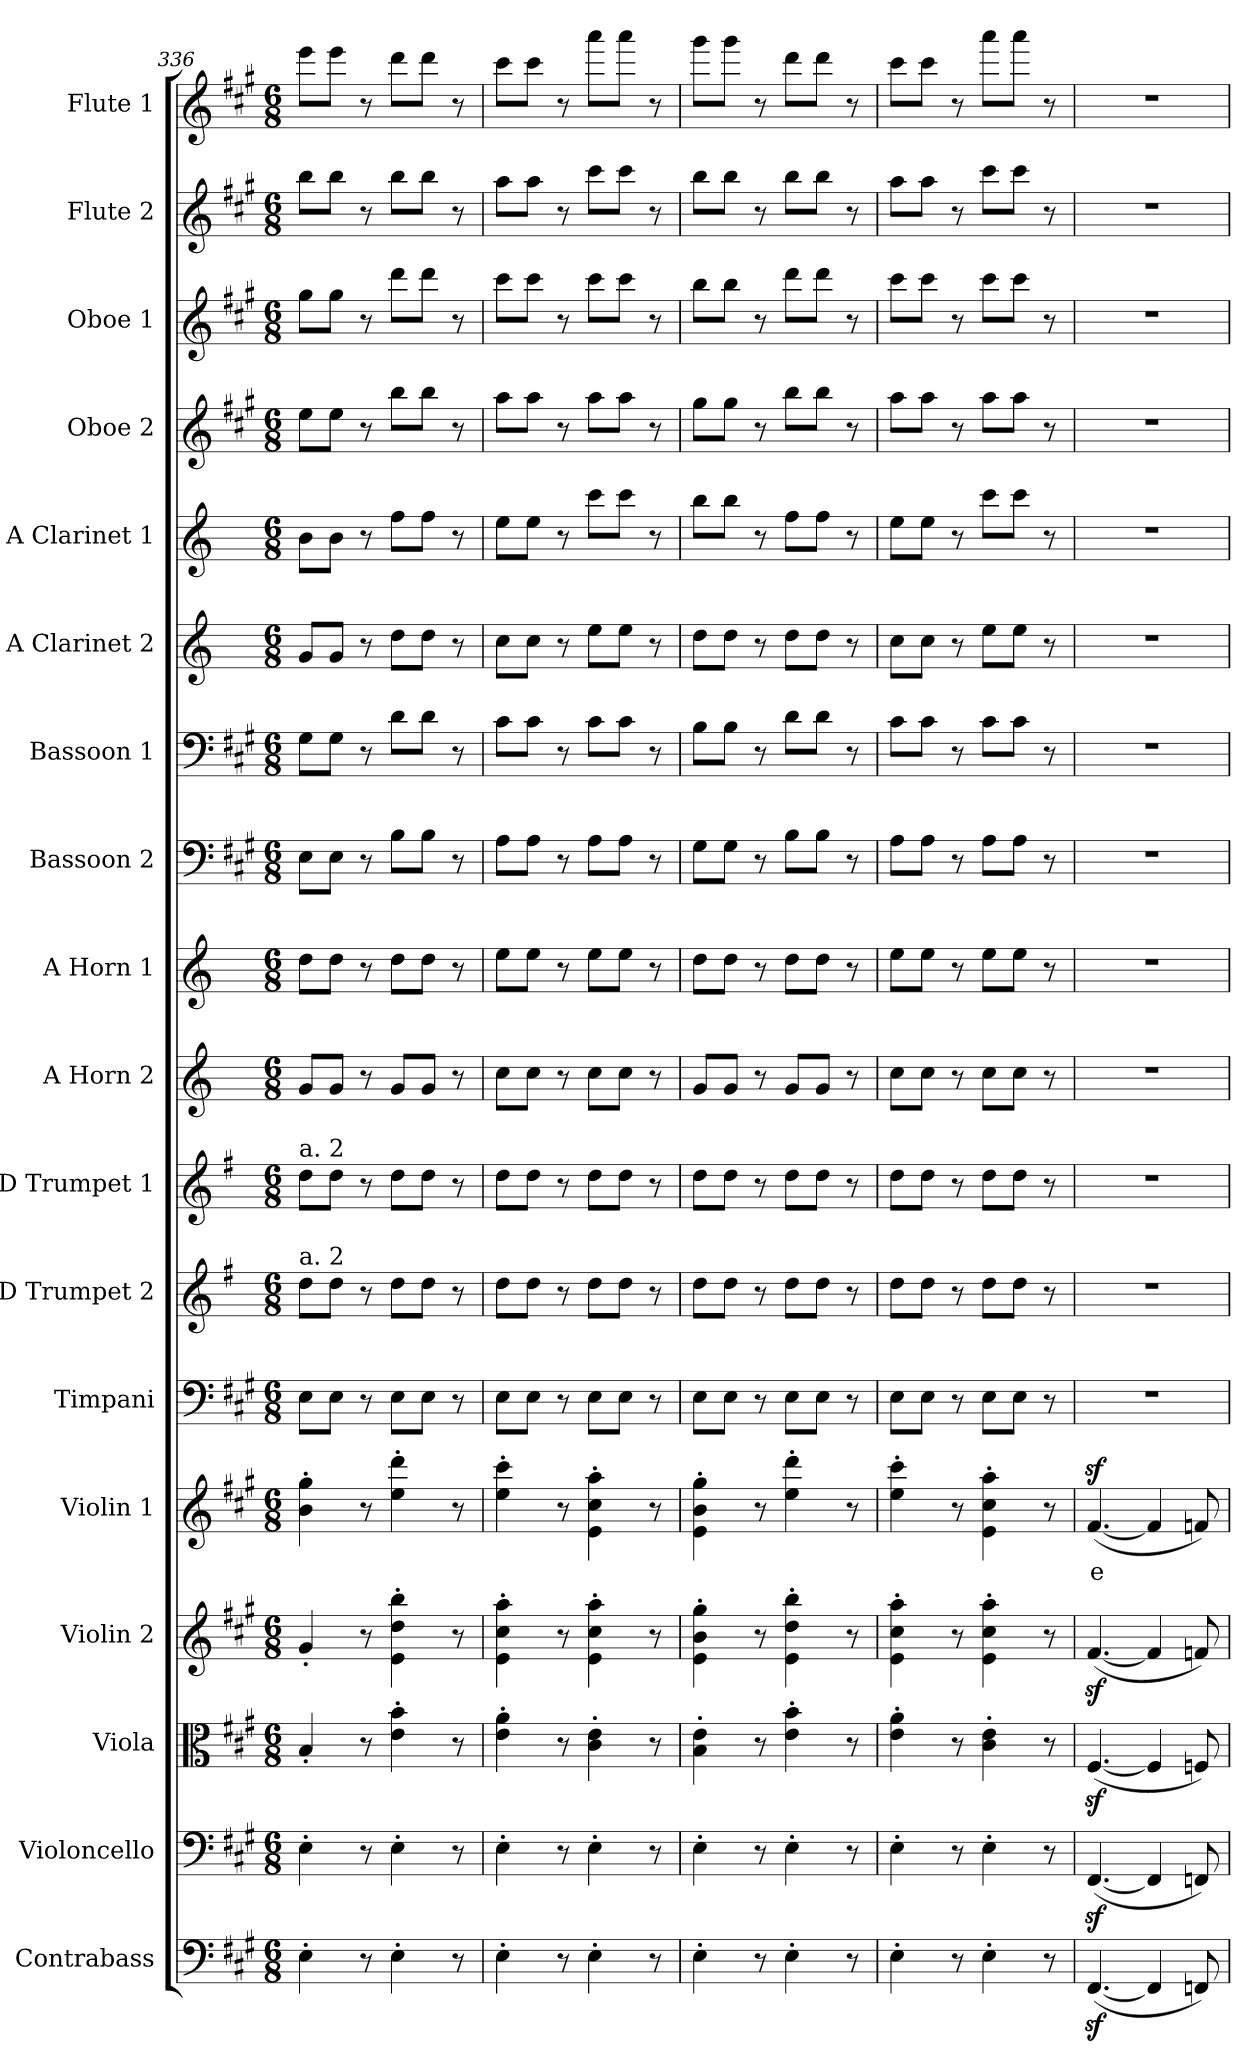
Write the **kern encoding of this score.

**kern	**kern	**kern	**kern	**kern	**text	**kern	**kern	**kern	**kern	**kern	**kern	**kern	**kern	**kern	**kern	**kern	**kern	**kern
*part18	*part17	*part16	*part15	*part14	*part14	*part13	*part12	*part11	*part10	*part9	*part8	*part7	*part6	*part5	*part4	*part3	*part2	*part1
*staff18	*staff17	*staff16	*staff15	*staff14	*staff14	*staff13	*staff12	*staff11	*staff10	*staff9	*staff8	*staff7	*staff6	*staff5	*staff4	*staff3	*staff2	*staff1
*I"Contrabass	*I"Violoncello	*I"Viola	*I"Violin 2	*I"Violin 1	*	*I"Timpani	*I"D Trumpet 2	*I"D Trumpet 1	*I"A Horn 2	*I"A Horn 1	*I"Bassoon 2	*I"Bassoon 1	*I"A Clarinet 2	*I"A Clarinet 1	*I"Oboe 2	*I"Oboe 1	*I"Flute 2	*I"Flute 1
*I'Cb	*I'Vc	*I'Vla	*I'Vln 2	*I'Vln 1	*	*I'Timp	*I'Tpt 2	*I'Tpt 1	*I'Hn 2	*I'Hn 1	*I'Bsn 2	*I'Bsn 1	*I'Cl 2	*I'Cl 1	*I'Ob 2	*I'Ob 1	*I'Fl 2	*I'Fl 1
*clefF4	*clefF4	*clefC3	*clefG2	*clefG2	*	*clefF4	*clefG2	*clefG2	*clefG2	*clefG2	*clefF4	*clefF4	*clefG2	*clefG2	*clefG2	*clefG2	*clefG2	*clefG2
*ITrd7c12	*	*	*	*	*	*	*ITrd-1c-2	*ITrd-1c-2	*ITrd2c3	*ITrd2c3	*	*	*ITrd2c3	*ITrd2c3	*	*	*	*
*k[f#c#g#]	*k[f#c#g#]	*k[f#c#g#]	*k[f#c#g#]	*k[f#c#g#]	*	*k[f#c#g#]	*k[f#c#g#]	*k[f#c#g#]	*k[f#c#g#]	*k[f#c#g#]	*k[f#c#g#]	*k[f#c#g#]	*k[f#c#g#]	*k[f#c#g#]	*k[f#c#g#]	*k[f#c#g#]	*k[f#c#g#]	*k[f#c#g#]
*M6/8	*M6/8	*M6/8	*M6/8	*M6/8	*	*M6/8	*M6/8	*M6/8	*M6/8	*M6/8	*M6/8	*M6/8	*M6/8	*M6/8	*M6/8	*M6/8	*M6/8	*M6/8
=336	=336	=336	=336	=336	=336	=336	=336	=336	=336	=336	=336	=336	=336	=336	=336	=336	=336	=336
!	!	!	!	!	!	!	!	!LO:TX:a:t=a. 2	!	!	!	!	!	!	!	!	!	!
!	!	!	!	!	!	!	!LO:TX:a:t=a. 2	!	!	!	!	!	!	!	!	!	!	!
4EE'\	4E'\	4B'/	4g#'/	4b\' 4gg#\'	.	8E\L	8ee\L	8ee\L	8e/L	8b\L	8E\L	8G#\L	8e/L	8g#\L	8ee\L	8gg#\L	8bb\L	8eee\L
.	.	.	.	.	.	8E\J	8ee\J	8ee\J	8e/J	8b\J	8E\J	8G#\J	8e/J	8g#\J	8ee\J	8gg#\J	8bb\J	8eee\J
8r	8r	8r	8r	8r	.	8r	8r	8r	8r	8r	8r	8r	8r	8r	8r	8r	8r	8r
4EE'\	4E'\	4e\' 4b\'	4e\' 4dd\' 4bb\'	4ee\' 4ddd\'	.	8E\L	8ee\L	8ee\L	8e/L	8b\L	8B\L	8d\L	8b\L	8dd\L	8bb\L	8ddd\L	8bb\L	8ddd\L
.	.	.	.	.	.	8E\J	8ee\J	8ee\J	8e/J	8b\J	8B\J	8d\J	8b\J	8dd\J	8bb\J	8ddd\J	8bb\J	8ddd\J
8r	8r	8r	8r	8r	.	8r	8r	8r	8r	8r	8r	8r	8r	8r	8r	8r	8r	8r
=337	=337	=337	=337	=337	=337	=337	=337	=337	=337	=337	=337	=337	=337	=337	=337	=337	=337	=337
4EE'\	4E'\	4e\' 4a\'	4e\' 4cc#\' 4aa\'	4ee\' 4ccc#\'	.	8E\L	8ee\L	8ee\L	8a\L	8cc#\L	8A\L	8c#\L	8a\L	8cc#\L	8aa\L	8ccc#\L	8aa\L	8ccc#\L
.	.	.	.	.	.	8E\J	8ee\J	8ee\J	8a\J	8cc#\J	8A\J	8c#\J	8a\J	8cc#\J	8aa\J	8ccc#\J	8aa\J	8ccc#\J
8r	8r	8r	8r	8r	.	8r	8r	8r	8r	8r	8r	8r	8r	8r	8r	8r	8r	8r
4EE'\	4E'\	4c#\' 4e\'	4e\' 4cc#\' 4aa\'	4e\' 4cc#\' 4aa\'	.	8E\L	8ee\L	8ee\L	8a\L	8cc#\L	8A\L	8c#\L	8cc#\L	8aa\L	8aa\L	8ccc#\L	8ccc#\L	8aaa\L
.	.	.	.	.	.	8E\J	8ee\J	8ee\J	8a\J	8cc#\J	8A\J	8c#\J	8cc#\J	8aa\J	8aa\J	8ccc#\J	8ccc#\J	8aaa\J
8r	8r	8r	8r	8r	.	8r	8r	8r	8r	8r	8r	8r	8r	8r	8r	8r	8r	8r
=338	=338	=338	=338	=338	=338	=338	=338	=338	=338	=338	=338	=338	=338	=338	=338	=338	=338	=338
4EE'\	4E'\	4B\' 4e\'	4e\' 4b\' 4gg#\'	4e\' 4b\' 4gg#\'	.	8E\L	8ee\L	8ee\L	8e/L	8b\L	8G#\L	8B\L	8b\L	8gg#\L	8gg#\L	8bb\L	8bb\L	8ggg#\L
.	.	.	.	.	.	8E\J	8ee\J	8ee\J	8e/J	8b\J	8G#\J	8B\J	8b\J	8gg#\J	8gg#\J	8bb\J	8bb\J	8ggg#\J
8r	8r	8r	8r	8r	.	8r	8r	8r	8r	8r	8r	8r	8r	8r	8r	8r	8r	8r
4EE'\	4E'\	4e\' 4b\'	4e\' 4dd\' 4bb\'	4ee\' 4ddd\'	.	8E\L	8ee\L	8ee\L	8e/L	8b\L	8B\L	8d\L	8b\L	8dd\L	8bb\L	8ddd\L	8bb\L	8ddd\L
.	.	.	.	.	.	8E\J	8ee\J	8ee\J	8e/J	8b\J	8B\J	8d\J	8b\J	8dd\J	8bb\J	8ddd\J	8bb\J	8ddd\J
8r	8r	8r	8r	8r	.	8r	8r	8r	8r	8r	8r	8r	8r	8r	8r	8r	8r	8r
!!LO:PB:g=z
=339	=339	=339	=339	=339	=339	=339	=339	=339	=339	=339	=339	=339	=339	=339	=339	=339	=339	=339
4EE'\	4E'\	4e\' 4a\'	4e\' 4cc#\' 4aa\'	4ee\' 4ccc#\'	.	8E\L	8ee\L	8ee\L	8a\L	8cc#\L	8A\L	8c#\L	8a\L	8cc#\L	8aa\L	8ccc#\L	8aa\L	8ccc#\L
.	.	.	.	.	.	8E\J	8ee\J	8ee\J	8a\J	8cc#\J	8A\J	8c#\J	8a\J	8cc#\J	8aa\J	8ccc#\J	8aa\J	8ccc#\J
8r	8r	8r	8r	8r	.	8r	8r	8r	8r	8r	8r	8r	8r	8r	8r	8r	8r	8r
4EE'\	4E'\	4c#\' 4e\'	4e\' 4cc#\' 4aa\'	4e\' 4cc#\' 4aa\'	.	8E\L	8ee\L	8ee\L	8a\L	8cc#\L	8A\L	8c#\L	8cc#\L	8aa\L	8aa\L	8ccc#\L	8ccc#\L	8aaa\L
.	.	.	.	.	.	8E\J	8ee\J	8ee\J	8a\J	8cc#\J	8A\J	8c#\J	8cc#\J	8aa\J	8aa\J	8ccc#\J	8ccc#\J	8aaa\J
8r	8r	8r	8r	8r	.	8r	8r	8r	8r	8r	8r	8r	8r	8r	8r	8r	8r	8r
=340	=340	=340	=340	=340	=340	=340	=340	=340	=340	=340	=340	=340	=340	=340	=340	=340	=340	=340
!	!	!	!	!	!LO:LY:b:color=#FF0000	!	!	!	!	!	!	!	!	!	!	!	!	!
([4.FFF#z</	([4.FF#z</	([4.F#z</	([4.f#z</	([4.f#z</	e	2.r	2.r	2.r	2.r	2.r	2.r	2.r	2.r	2.r	2.r	2.r	2.r	2.r
4FFF#/]	4FF#/]	4F#/]	4f#/]	4f#/]	.	.	.	.	.	.	.	.	.	.	.	.	.	.
8FFFn/)	8FFn/)	8Fn/)	8fn/)	8fn/)	.	.	.	.	.	.	.	.	.	.	.	.	.	.
=	=	=	=	=	=	=	=	=	=	=	=	=	=	=	=	=	=	=
*-	*-	*-	*-	*-	*-	*-	*-	*-	*-	*-	*-	*-	*-	*-	*-	*-	*-	*-
